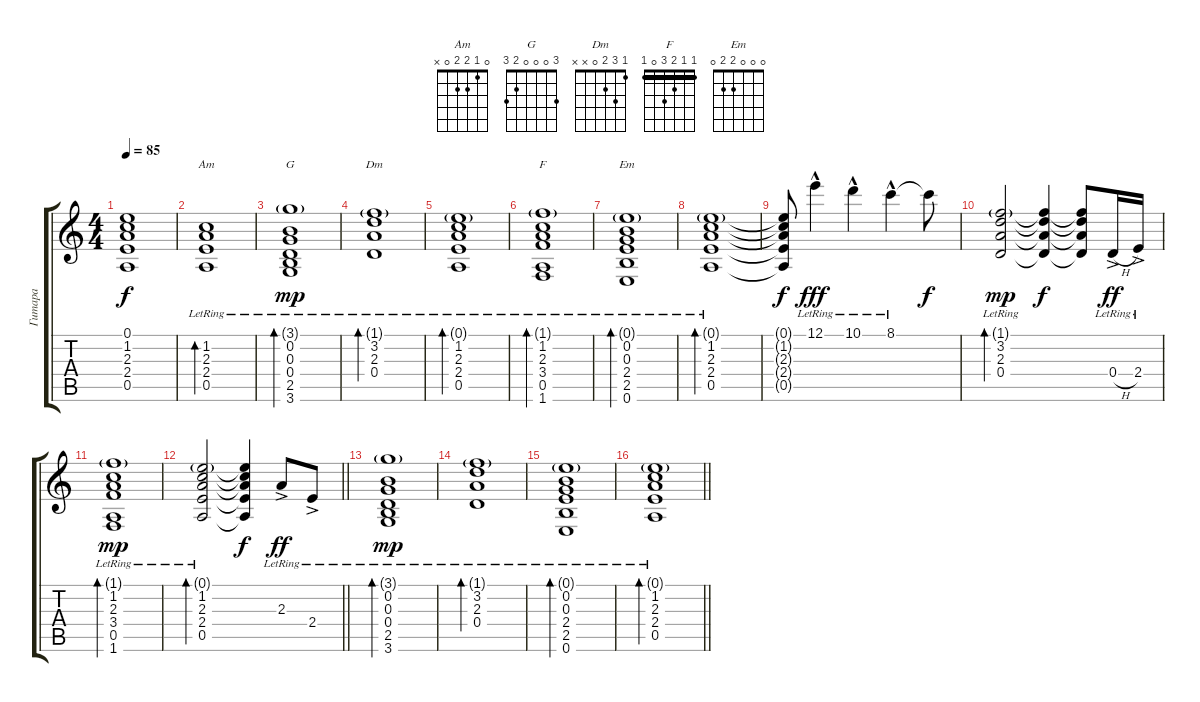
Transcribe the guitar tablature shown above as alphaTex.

\track ("Гитара" "Гитара") {instrument electricguitarclean}
\staff {score tabs}
\tuning (E4 B3 G3 D3 A2 E2) {hide}
\chord ("Am" 0 1 2 2 0 x)
\chord ("G" 3 0 0 0 2 3)
\chord ("Dm" 1 3 2 0 x x)
\chord ("F" 1 1 2 3 0 1) {barre 1}
\chord ("Em" 0 0 0 2 2 0)
\ts (4 4)
\tempo 85
\clef g2
\ks c
(0.1{t} 1.2{t} 2.3{t} 2.4{t} 0.5{t}).1{dy f} |
(1.2{lr} 2.3{lr} 2.4{lr} 0.5{lr}).1{bd 240 ch "Am"} |
(3.1{g lr} 0.2{lr} 0.3{lr} 0.4{lr} 2.5{lr} 3.6{lr}).1{bd 240 ch "G" dy mp} |
(1.1{g lr} 3.2{lr} 2.3{lr} 0.4{lr}).1{bd 240 ch "Dm"} |
(0.1{g lr} 1.2{lr} 2.3{lr} 2.4{lr} 0.5{lr}).1{bd 240} |
(1.1{g lr} 1.2{lr} 2.3{lr} 3.4{lr} 0.5{lr} 1.6{lr}).1{bd 240 ch "F"} |
(0.1{g lr} 0.2{lr} 0.3{lr} 2.4{lr} 2.5{lr} 0.6{lr}).1{bd 240 ch "Em"} |
(0.1{g lr} 1.2{lr} 2.3{lr} 2.4{lr} 0.5{lr}).1{bd 240} |
(0.1{t} 1.2{t} 2.3{t} 2.4{t} 0.5{t}).8{dy f} 12.1{hac lr}.4{dy fff} 10.1{hac lr}.4 8.1{hac lr}.4 8.1{t}.8{dy f} |
(1.1{g lr} 3.2{lr} 2.3{lr} 0.4{lr}).2{bd 240 dy mp} (1.1{t} 3.2{t} 2.3{t} 0.4{t}).4{dy f} (1.1{t} 3.2{t} 2.3{t} 0.4{t}).8 0.4{h ac lr}.16{dy ff} 2.4{ac lr}.16 |
(1.1{g lr} 1.2{lr} 2.3{lr} 3.4{lr} 0.5{lr} 1.6{lr}).1{bd 240 dy mp} |
\barLineRight lightlight
(0.1{g lr} 1.2{lr} 2.3{lr} 2.4{lr} 0.5{lr}).2{bd 240} (0.1{t} 1.2{t} 2.3{t} 2.4{t} 0.5{t}).4{dy f} 2.3{ac lr}.8{dy ff} 2.4{ac lr}.8 |
(3.1{g lr} 0.2{lr} 0.3{lr} 0.4{lr} 2.5{lr} 3.6{lr}).1{bd 240 dy mp} |
(1.1{g lr} 3.2{lr} 2.3{lr} 0.4{lr}).1{bd 240} |
(0.1{g lr} 0.2{lr} 0.3{lr} 2.4{lr} 2.5{lr} 0.6{lr}).1{bd 240} |
\barLineRight lightlight
(0.1{g lr} 1.2{lr} 2.3{lr} 2.4{lr} 0.5{lr}).1{bd 240}
